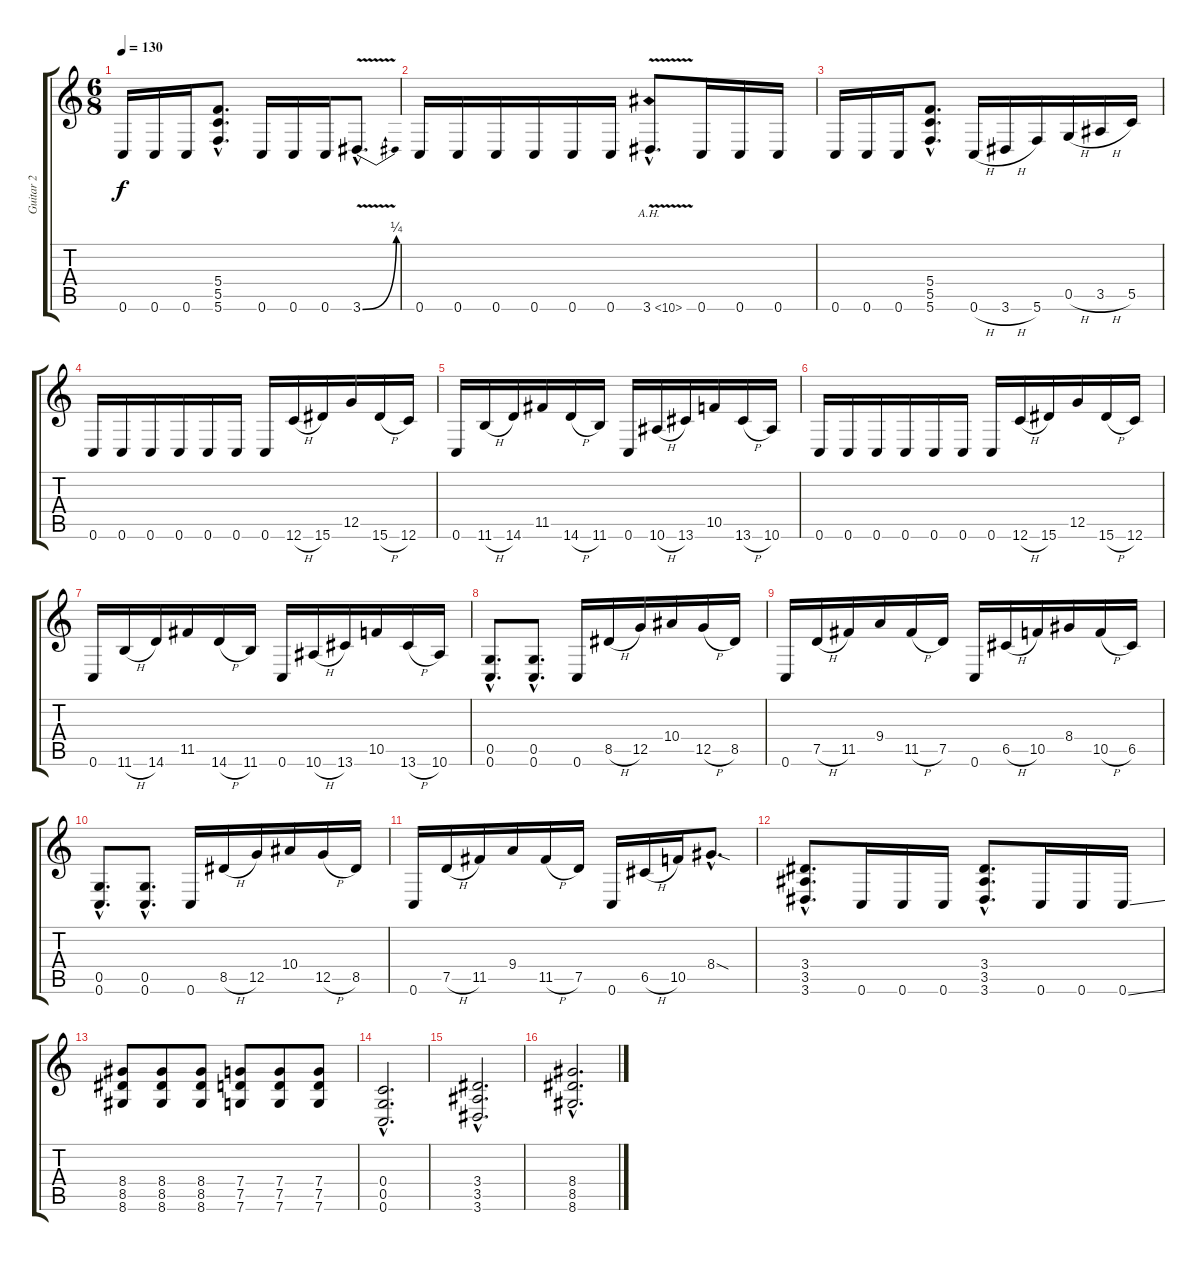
\track ("Guitar 2" "Guitar 2") {instrument distortionguitar}
\staff {score tabs}
\tuning (D4 A3 F3 C3 G2 C2) {hide}
\ts (6 8)
\tempo 130
\clef g2
\ks c
0.6.16{dy f} 0.6.16 0.6.16 (5.4{hac} 5.5{hac} 5.6{hac}).8{d} 0.6.16 0.6.16 0.6.16 3.6{be (bend 0 0 60 1) v hac}.8{d} |
0.6.16 0.6.16 0.6.16 0.6.16 0.6.16 0.6.16 3.6{ah 7 v hac}.8{d} 0.6.16 0.6.16 0.6.16 |
0.6.16 0.6.16 0.6.16 (5.4{hac} 5.5{hac} 5.6{hac}).8{d} 0.6{h}.16 3.6{h}.16 5.6.16 0.5{h}.16 3.5{h}.16 5.5.16 |
\section ("" "")
0.6.16 0.6.16 0.6.16 0.6.16 0.6.16 0.6.16 0.6.16 12.6{h}.16 15.6.16 12.5.16 15.6{h}.16 12.6.16 |
0.6.16 11.6{h}.16 14.6.16 11.5.16 14.6{h}.16 11.6.16 0.6.16 10.6{h}.16 13.6.16 10.5.16 13.6{h}.16 10.6.16 |
0.6.16 0.6.16 0.6.16 0.6.16 0.6.16 0.6.16 0.6.16 12.6{h}.16 15.6.16 12.5.16 15.6{h}.16 12.6.16 |
0.6.16 11.6{h}.16 14.6.16 11.5.16 14.6{h}.16 11.6.16 0.6.16 10.6{h}.16 13.6.16 10.5.16 13.6{h}.16 10.6.16 |
(0.5{hac} 0.6{hac}).8{d} (0.5{hac} 0.6{hac}).8{d} 0.6.16 8.5{h}.16 12.5.16 10.4.16 12.5{h}.16 8.5.16 |
0.6.16 7.5{h}.16 11.5.16 9.4.16 11.5{h}.16 7.5.16 0.6.16 6.5{h}.16 10.5.16 8.4.16 10.5{h}.16 6.5.16 |
(0.5{hac} 0.6{hac}).8{d} (0.5{hac} 0.6{hac}).8{d} 0.6.16 8.5{h}.16 12.5.16 10.4.16 12.5{h}.16 8.5.16 |
0.6.16 7.5{h}.16 11.5.16 9.4.16 11.5{h}.16 7.5.16 0.6.16 6.5{h}.16 10.5.16 8.4{sod hac}.8{d} |
(3.4{hac} 3.5{hac} 3.6{hac}).8{d} 0.6.16 0.6.16 0.6.16 (3.4{hac} 3.5{hac} 3.6{hac}).8{d} 0.6.16 0.6.16 0.6{ss}.16 |
(8.4 8.5 8.6).8 (8.4 8.5 8.6).8 (8.4 8.5 8.6).8 (7.4 7.5 7.6).8 (7.4 7.5 7.6).8 (7.4 7.5 7.6).8 |
\section ("" "")
(0.4{hac} 0.5{hac} 0.6{hac}).2{d} |
(3.4{hac} 3.5{hac} 3.6{hac}).2{d} |
(8.4{hac} 8.5{hac} 8.6{hac}).2{d}
